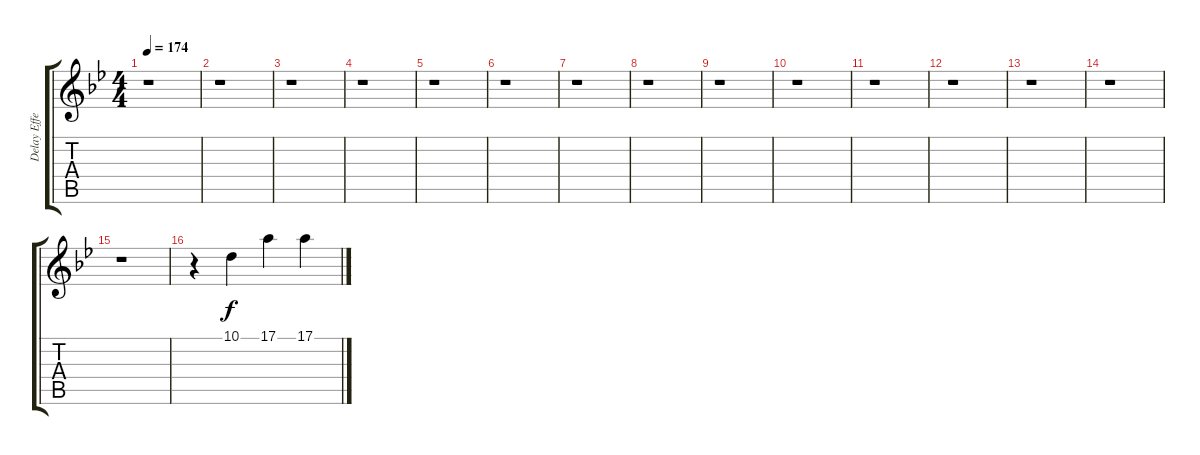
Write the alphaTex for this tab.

\track ("Delay Effect" "Delay Effe") {instrument pad5bowed}
\staff {score tabs}
\tuning (E4 B3 G3 D3 A2 E2) {hide}
\ts (4 4)
\tempo 174
\clef g2
\ks gminor
r.1{dy f} |
r.1 |
r.1 |
r.1 |
r.1 |
r.1 |
r.1 |
r.1 |
r.1 |
r.1 |
r.1 |
r.1 |
r.1 |
r.1 |
r.1 |
r.4 10.1.4 17.1.4 17.1.4
